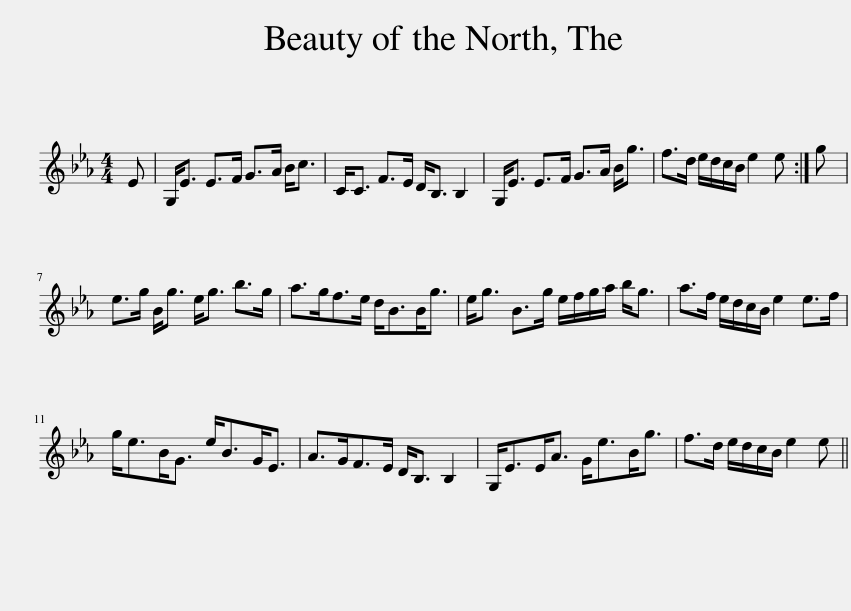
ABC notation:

X:1
L:1/8
M:4/4
I:linebreak $
K:Eb
V:1 treble
V:1
 E | G,<E E>F G>A B<c | C<C F>E D<B, B,2 | G,<E E>F G>A B<g | f>d e/d/c/B/ e2 e :| %5
 g |$ e>g B<g e<g b>g | a>gf>e d<BB<g | e<g B>g e/f/g/a/ b<g | a>f e/d/c/B/ e2 e>f |$ %10
 g<eB<G e<BG<E | A>GF>E D<B, B,2 | G,<EE<A G<eB<g | f>d e/d/c/B/ e2 e || %14
